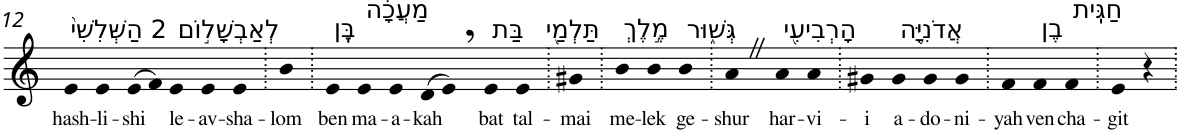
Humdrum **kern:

**kern	**text
*part1	*part1
*staff1	*staff1
*I"Piano	*
*I'Pno	*
!!LO:PB:g=z
*clefG2	*
*k[]	*
=12	=12
!LO:TX:a:t=2 הַשְּׁלִשִׁי֙	!
!	!LO:LY:b
4e	hash-
!	!LO:LY:b
4e	-li-
!	!LO:LY:b
(>8e	-shi
8f)	.
!LO:TX:a:t=לְאַבְשָׁל֣וֹם	!
!	!LO:LY:b
4e	le-
!	!LO:LY:b
4e	-av-
!	!LO:LY:b
4e	-sha-
=13.	=13.
!	!LO:LY:b
4b	-lom
=14.	=14.
!LO:TX:a:t=בֶּֽן	!
!	!LO:LY:b
4e	ben
!LO:TX:a:t=מַעֲכָ֔ה	!
!	!LO:LY:b
4e	ma-
!	!LO:LY:b
4e	-a-
!	!LO:LY:b
(>8d	-kah
8e,)	.
!LO:TX:a:t=בַּת	!
!	!LO:LY:b
4e	bat
!LO:TX:a:t=תַּלְמַ֖י	!
!	!LO:LY:b
4e	tal-
=15.	=15.
!	!LO:LY:b
4g#X	-mai
=16.	=16.
!LO:TX:a:t=מֶ֣לֶךְ	!
!	!LO:LY:b
4b	me-
!	!LO:LY:b
4b	-lek
!LO:TX:a:t=גְּשׁ֑וּר	!
!	!LO:LY:b
4b	ge-
=17.	=17.
!	!LO:LY:b
4aZ	-shur
!LO:TX:a:t=הָרְבִיעִ֖י	!
!	!LO:LY:b
4a	har-
!	!LO:LY:b
4a	-vi-
=18.	=18.
!	!LO:LY:b
4g#X	-i
!LO:TX:a:t=אֲדֹנִיָּ֥ה	!
!	!LO:LY:b
4g#	a-
!	!LO:LY:b
4g#	-do-
!	!LO:LY:b
4g#	-ni-
=19.	=19.
!	!LO:LY:b
4f	-yah
!LO:TX:a:t=בֶן	!
!	!LO:LY:b
4f	ven
!LO:TX:a:t=חַגִּֽית	!
!	!LO:LY:b
4f	cha-
=20.	=20.
!	!LO:LY:b
4e	-git
4r	.
=.	=.
*-	*-
